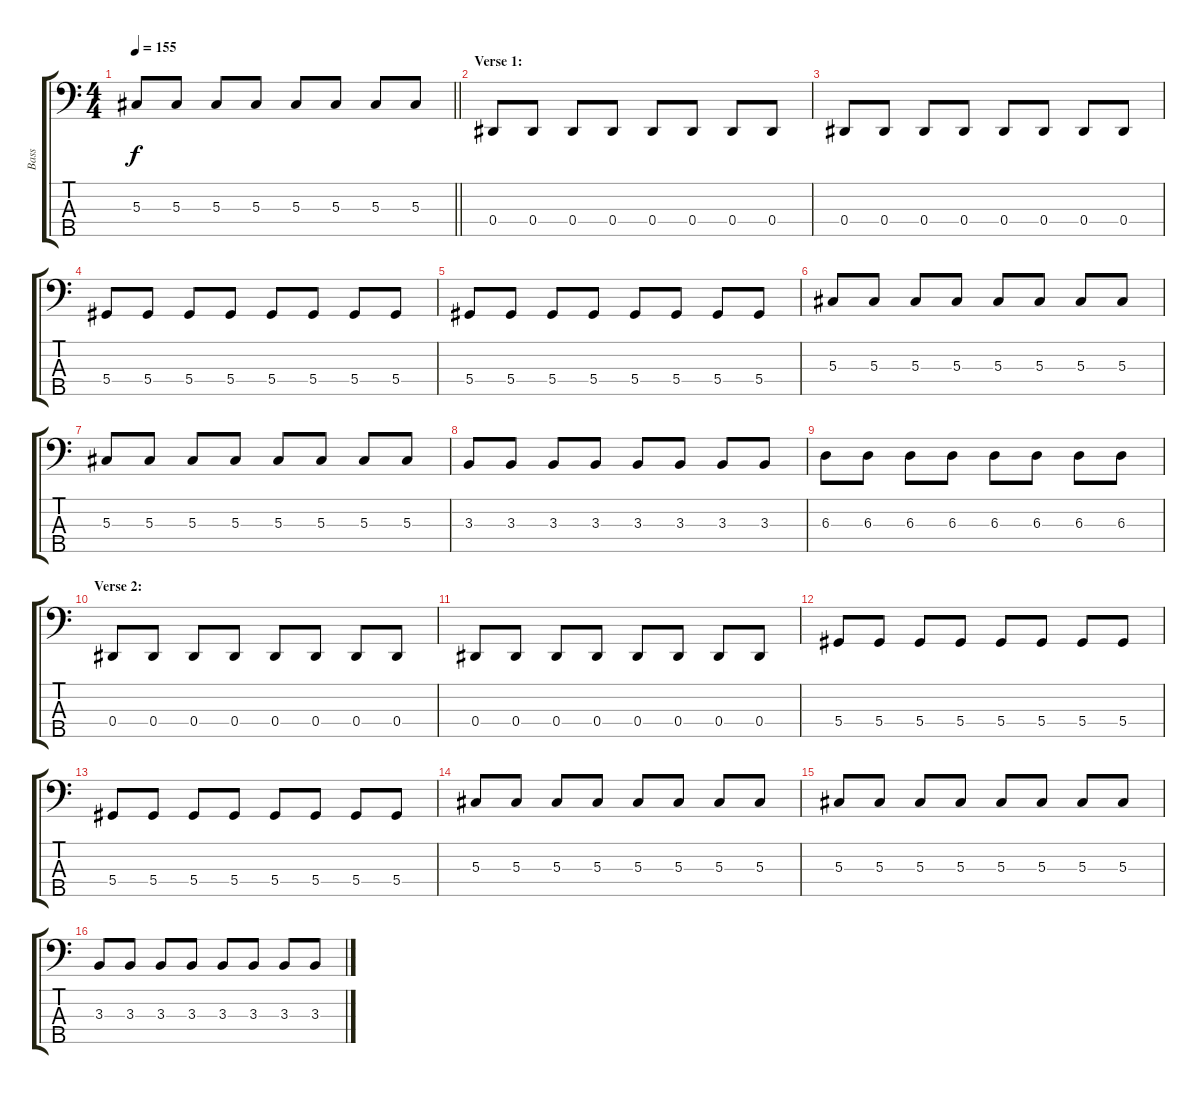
\track ("Bass" "Bass") {instrument electricbasspick}
\staff {score tabs}
\tuning (Gb2 Db2 Ab1 Eb1 Bb0) {hide}
\ts (4 4)
\tempo 155
\clef f4
\barLineRight lightlight
\ks c
5.3{t}.8{dy f} 5.3.8 5.3.8 5.3.8 5.3.8 5.3.8 5.3.8 5.3.8 |
\section ("" "Verse 1:")
0.4.8 0.4.8 0.4.8 0.4.8 0.4.8 0.4.8 0.4.8 0.4.8 |
0.4.8 0.4.8 0.4.8 0.4.8 0.4.8 0.4.8 0.4.8 0.4.8 |
5.4.8 5.4.8 5.4.8 5.4.8 5.4.8 5.4.8 5.4.8 5.4.8 |
5.4.8 5.4.8 5.4.8 5.4.8 5.4.8 5.4.8 5.4.8 5.4.8 |
5.3.8 5.3.8 5.3.8 5.3.8 5.3.8 5.3.8 5.3.8 5.3.8 |
5.3.8 5.3.8 5.3.8 5.3.8 5.3.8 5.3.8 5.3.8 5.3.8 |
3.3.8 3.3.8 3.3.8 3.3.8 3.3.8 3.3.8 3.3.8 3.3.8 |
6.3.8 6.3.8 6.3.8 6.3.8 6.3.8 6.3.8 6.3.8 6.3.8 |
\section ("" "Verse 2:")
0.4.8 0.4.8 0.4.8 0.4.8 0.4.8 0.4.8 0.4.8 0.4.8 |
0.4.8 0.4.8 0.4.8 0.4.8 0.4.8 0.4.8 0.4.8 0.4.8 |
5.4.8 5.4.8 5.4.8 5.4.8 5.4.8 5.4.8 5.4.8 5.4.8 |
5.4.8 5.4.8 5.4.8 5.4.8 5.4.8 5.4.8 5.4.8 5.4.8 |
5.3.8 5.3.8 5.3.8 5.3.8 5.3.8 5.3.8 5.3.8 5.3.8 |
5.3.8 5.3.8 5.3.8 5.3.8 5.3.8 5.3.8 5.3.8 5.3.8 |
3.3.8 3.3.8 3.3.8 3.3.8 3.3.8 3.3.8 3.3.8 3.3.8
